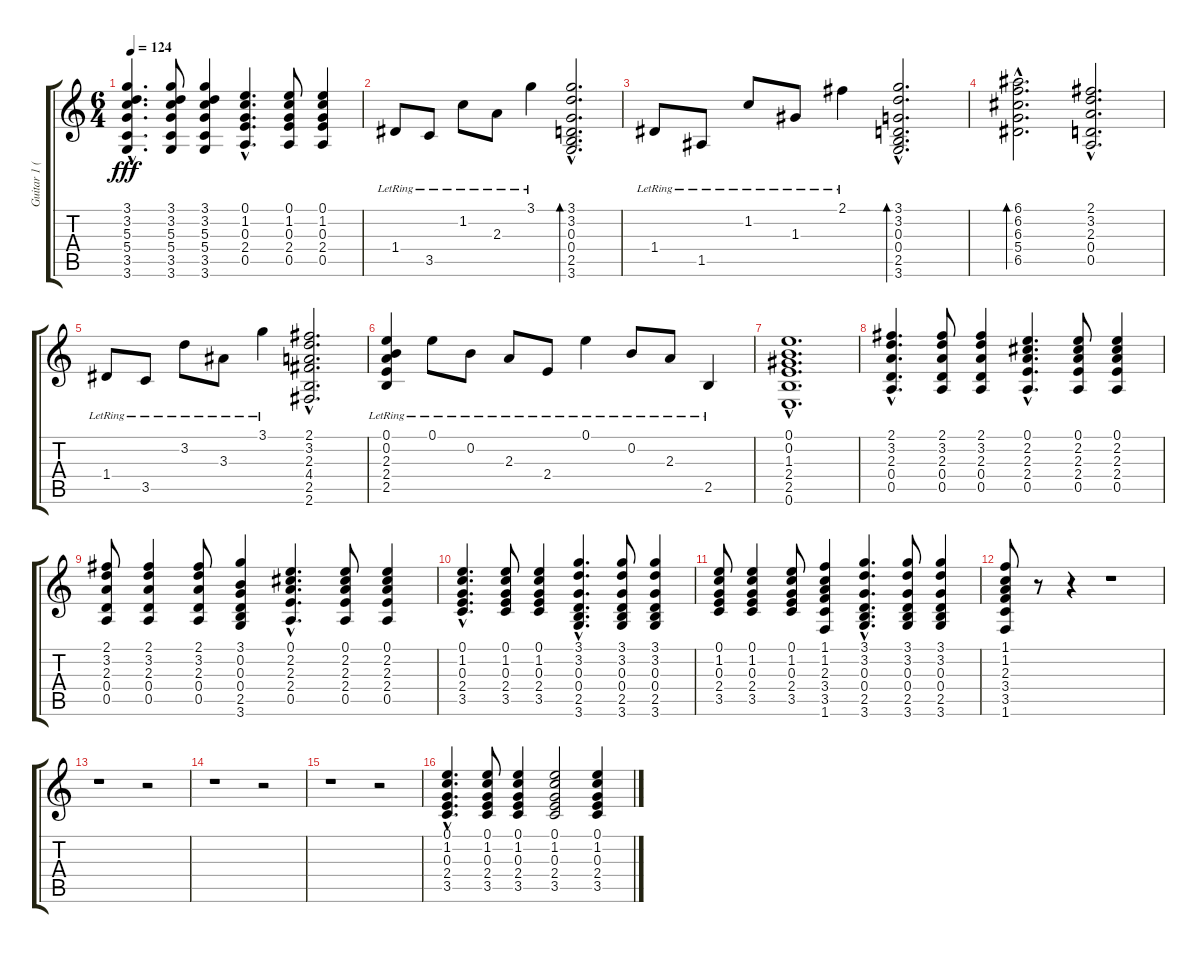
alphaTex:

\track ("Guitar 1 (Clean)" "Guitar 1 (") {instrument electricguitarclean}
\staff {score tabs}
\tuning (E4 B3 G3 D3 A2 E2) {hide}
\ts (6 4)
\tempo 124
\clef g2
\ks c
(3.1{hac} 3.2{hac} 5.3{hac} 5.4{hac} 3.5{hac} 3.6{hac}).4{d dy fff} (3.1 3.2 5.3 5.4 3.5 3.6).8 (3.1 3.2 5.3 5.4 3.5 3.6).4 (0.1{hac} 1.2{hac} 0.3{hac} 2.4{hac} 0.5{hac}).4{d} (0.1 1.2 0.3 2.4 0.5).8 (0.1 1.2 0.3 2.4 0.5).4 |
1.4{lr}.8 3.5{lr}.8 1.2{lr}.8 2.3{lr}.8 3.1{lr}.4 (3.1{hac} 3.2{hac} 0.3{hac} 0.4{hac} 2.5{hac} 3.6{hac}).2{d bd 120} |
1.4{lr}.8 1.5{lr}.8 1.2{lr}.8 1.3{lr}.8 2.1{lr}.4 (3.1{hac} 3.2{hac} 0.3{hac} 0.4{hac} 2.5{hac} 3.6{hac}).2{d bd 120} |
(6.1{hac} 6.2{hac} 6.3{hac} 5.4{hac} 6.5{hac}).2{d bd 240} (2.1{hac} 3.2{hac} 2.3{hac} 0.4{hac} 0.5{hac}).2{d} |
1.4{lr}.8 3.5{lr}.8 3.2{lr}.8 3.3{lr}.8 3.1{lr}.4 (2.1{hac} 3.2{hac} 2.3{hac} 4.4{hac} 2.5{hac} 2.6{hac}).2{d} |
(0.1{lr} 0.2{lr} 2.3{lr} 2.4{lr} 2.5{lr}).4 0.1{lr}.8 0.2{lr}.8 2.3{lr}.8 2.4{lr}.8 0.1{lr}.4 0.2{lr}.8 2.3{lr}.8 2.5{lr}.4 |
(0.1{hac} 0.2{hac} 1.3{hac} 2.4{hac} 2.5{hac} 0.6{hac}).1{d} |
(2.1{hac} 3.2{hac} 2.3{hac} 0.4{hac} 0.5{hac}).4{d} (2.1 3.2 2.3 0.4 0.5).8 (2.1 3.2 2.3 0.4 0.5).4 (0.1{hac} 2.2{hac} 2.3{hac} 2.4{hac} 0.5{hac}).4{d} (0.1 2.2 2.3 2.4 0.5).8 (0.1 2.2 2.3 2.4 0.5).4 |
(2.1 3.2 2.3 0.4 0.5).8 (2.1 3.2 2.3 0.4 0.5).4 (2.1 3.2 2.3 0.4 0.5).8 (3.1 0.2 0.3 0.4 2.5 3.6).4 (0.1{hac} 2.2{hac} 2.3{hac} 2.4{hac} 0.5{hac}).4{d} (0.1 2.2 2.3 2.4 0.5).8 (0.1 2.2 2.3 2.4 0.5).4 |
(0.1{hac} 1.2{hac} 0.3{hac} 2.4{hac} 3.5{hac}).4{d} (0.1 1.2 0.3 2.4 3.5).8 (0.1 1.2 0.3 2.4 3.5).4 (3.1{hac} 3.2{hac} 0.3{hac} 0.4{hac} 2.5{hac} 3.6{hac}).4{d} (3.1 3.2 0.3 0.4 2.5 3.6).8 (3.1 3.2 0.3 0.4 2.5 3.6).4 |
(0.1 1.2 0.3 2.4 3.5).8 (0.1 1.2 0.3 2.4 3.5).4 (0.1 1.2 0.3 2.4 3.5).8 (1.1 1.2 2.3 3.4 3.5 1.6).4 (3.1{hac} 3.2{hac} 0.3{hac} 0.4{hac} 2.5{hac} 3.6{hac}).4{d} (3.1 3.2 0.3 0.4 2.5 3.6).8 (3.1 3.2 0.3 0.4 2.5 3.6).4 |
(1.1 1.2 2.3 3.4 3.5 1.6).8 r.8 r.4 r.1 |
r.1 r.2 |
r.1 r.2 |
r.1 r.2 |
(0.1{hac} 1.2{hac} 0.3{hac} 2.4{hac} 3.5{hac}).4{d volume 9} (0.1 1.2 0.3 2.4 3.5).8 (0.1 1.2 0.3 2.4 3.5).4 (0.1 1.2 0.3 2.4 3.5).2 (0.1 1.2 0.3 2.4 3.5).4
